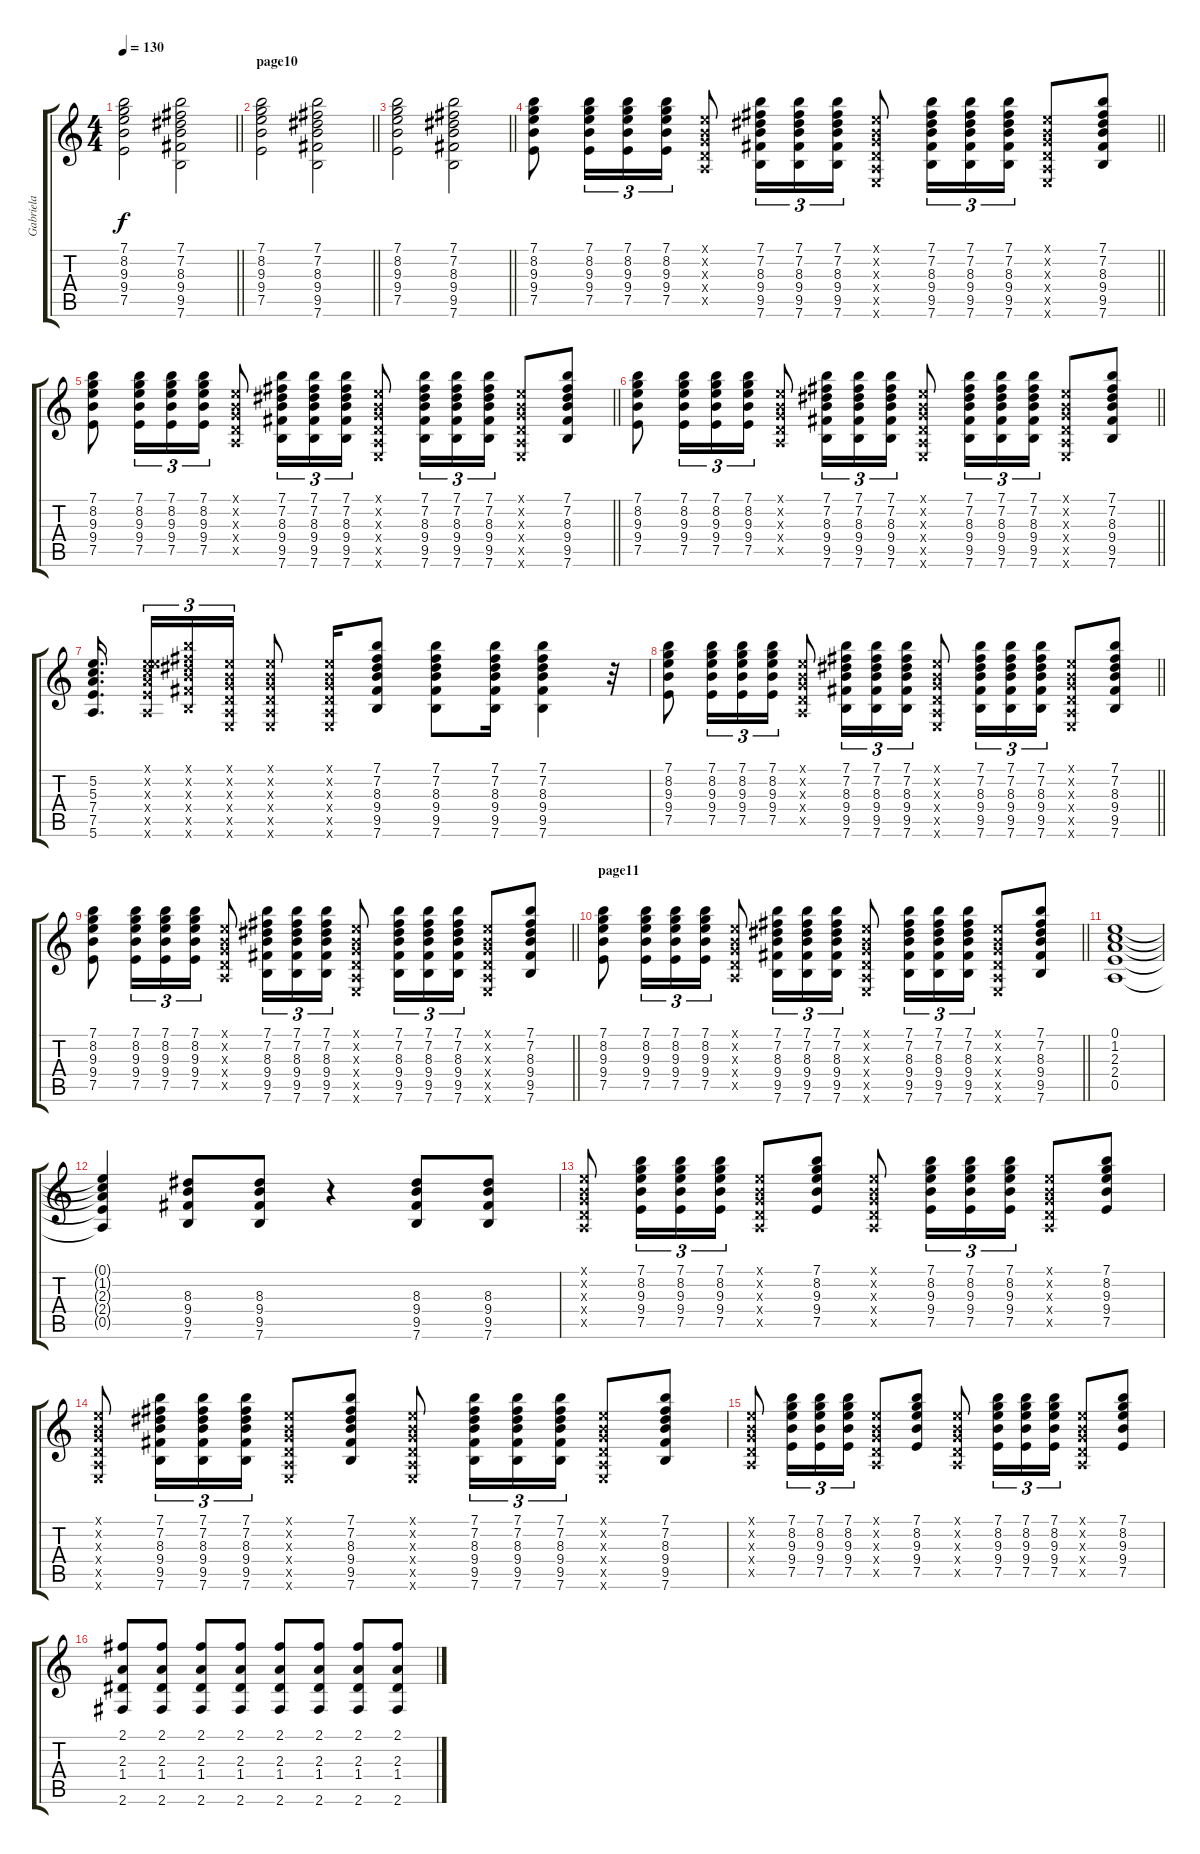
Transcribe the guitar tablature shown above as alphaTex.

\track ("Gabriela" "Gabriela") {instrument acousticguitarsteel}
\staff {score tabs}
\tuning (E4 B3 G3 D3 A2 E2) {hide}
\ts (4 4)
\tempo 130
\clef g2
\barLineRight lightlight
\ks c
(7.1 8.2 9.3 9.4 7.5).2{dy f} (7.1 7.2 8.3 9.4 9.5 7.6).2 |
\section ("" "page10")
\barLineRight lightlight
(7.1 8.2 9.3 9.4 7.5).2 (7.1 7.2 8.3 9.4 9.5 7.6).2 |
\barLineRight lightlight
(7.1 8.2 9.3 9.4 7.5).2 (7.1 7.2 8.3 9.4 9.5 7.6).2 |
\barLineRight lightlight
(7.1 8.2 9.3 9.4 7.5).8 (7.1 8.2 9.3 9.4 7.5).16{tu (3 2)} (7.1 8.2 9.3 9.4 7.5).16{tu (3 2)} (7.1 8.2 9.3 9.4 7.5).16{tu (3 2)} (0.1{x} 0.2{x} 0.3{x} 0.4{x} 0.5{x}).8 (7.1 7.2 8.3 9.4 9.5 7.6).16{tu (3 2)} (7.1 7.2 8.3 9.4 9.5 7.6).16{tu (3 2)} (7.1 7.2 8.3 9.4 9.5 7.6).16{tu (3 2)} (0.1{x} 0.2{x} 0.3{x} 0.4{x} 0.5{x} 0.6{x}).8 (7.1 7.2 8.3 9.4 9.5 7.6).16{tu (3 2)} (7.1 7.2 8.3 9.4 9.5 7.6).16{tu (3 2)} (7.1 7.2 8.3 9.4 9.5 7.6).16{tu (3 2)} (0.1{x} 0.2{x} 0.3{x} 0.4{x} 0.5{x} 0.6{x}).8 (7.1 7.2 8.3 9.4 9.5 7.6).8 |
\barLineRight lightlight
(7.1 8.2 9.3 9.4 7.5).8 (7.1 8.2 9.3 9.4 7.5).16{tu (3 2)} (7.1 8.2 9.3 9.4 7.5).16{tu (3 2)} (7.1 8.2 9.3 9.4 7.5).16{tu (3 2)} (0.1{x} 0.2{x} 0.3{x} 0.4{x} 0.5{x}).8 (7.1 7.2 8.3 9.4 9.5 7.6).16{tu (3 2)} (7.1 7.2 8.3 9.4 9.5 7.6).16{tu (3 2)} (7.1 7.2 8.3 9.4 9.5 7.6).16{tu (3 2)} (0.1{x} 0.2{x} 0.3{x} 0.4{x} 0.5{x} 0.6{x}).8 (7.1 7.2 8.3 9.4 9.5 7.6).16{tu (3 2)} (7.1 7.2 8.3 9.4 9.5 7.6).16{tu (3 2)} (7.1 7.2 8.3 9.4 9.5 7.6).16{tu (3 2)} (0.1{x} 0.2{x} 0.3{x} 0.4{x} 0.5{x} 0.6{x}).8 (7.1 7.2 8.3 9.4 9.5 7.6).8 |
\barLineRight lightlight
(7.1 8.2 9.3 9.4 7.5).8 (7.1 8.2 9.3 9.4 7.5).16{tu (3 2)} (7.1 8.2 9.3 9.4 7.5).16{tu (3 2)} (7.1 8.2 9.3 9.4 7.5).16{tu (3 2)} (0.1{x} 0.2{x} 0.3{x} 0.4{x} 0.5{x}).8 (7.1 7.2 8.3 9.4 9.5 7.6).16{tu (3 2)} (7.1 7.2 8.3 9.4 9.5 7.6).16{tu (3 2)} (7.1 7.2 8.3 9.4 9.5 7.6).16{tu (3 2)} (0.1{x} 0.2{x} 0.3{x} 0.4{x} 0.5{x} 0.6{x}).8 (7.1 7.2 8.3 9.4 9.5 7.6).16{tu (3 2)} (7.1 7.2 8.3 9.4 9.5 7.6).16{tu (3 2)} (7.1 7.2 8.3 9.4 9.5 7.6).16{tu (3 2)} (0.1{x} 0.2{x} 0.3{x} 0.4{x} 0.5{x} 0.6{x}).8 (7.1 7.2 8.3 9.4 9.5 7.6).8 |
(5.2 5.3 7.4 7.5 5.6).16{d beam splitsecondary} (0.1{x} 5.2{x} 5.3{x} 7.4{x} 7.5{x} 5.6{x}).16{tu (3 2)} (7.1{x} 7.2{x} 8.3{x} 9.4{x} 9.5{x} 7.6{x}).16{tu (3 2)} (0.1{x} 0.2{x} 0.3{x} 0.4{x} 0.5{x} 0.6{x}).16{tu (3 2)} (0.1{x} 0.2{x} 0.3{x} 0.4{x} 0.5{x} 0.6{x}).8 (0.1{x} 0.2{x} 0.3{x} 0.4{x} 0.5{x} 0.6{x}).16 (7.1 7.2 8.3 9.4 9.5 7.6).8 (7.1 7.2 8.3 9.4 9.5 7.6).8 (7.1 7.2 8.3 9.4 9.5 7.6).16 (7.1 7.2 8.3 9.4 9.5 7.6).4 r.32 |
\barLineRight lightlight
(7.1 8.2 9.3 9.4 7.5).8 (7.1 8.2 9.3 9.4 7.5).16{tu (3 2)} (7.1 8.2 9.3 9.4 7.5).16{tu (3 2)} (7.1 8.2 9.3 9.4 7.5).16{tu (3 2)} (0.1{x} 0.2{x} 0.3{x} 0.4{x} 0.5{x}).8 (7.1 7.2 8.3 9.4 9.5 7.6).16{tu (3 2)} (7.1 7.2 8.3 9.4 9.5 7.6).16{tu (3 2)} (7.1 7.2 8.3 9.4 9.5 7.6).16{tu (3 2)} (0.1{x} 0.2{x} 0.3{x} 0.4{x} 0.5{x} 0.6{x}).8 (7.1 7.2 8.3 9.4 9.5 7.6).16{tu (3 2)} (7.1 7.2 8.3 9.4 9.5 7.6).16{tu (3 2)} (7.1 7.2 8.3 9.4 9.5 7.6).16{tu (3 2)} (0.1{x} 0.2{x} 0.3{x} 0.4{x} 0.5{x} 0.6{x}).8 (7.1 7.2 8.3 9.4 9.5 7.6).8 |
\barLineRight lightlight
(7.1 8.2 9.3 9.4 7.5).8 (7.1 8.2 9.3 9.4 7.5).16{tu (3 2)} (7.1 8.2 9.3 9.4 7.5).16{tu (3 2)} (7.1 8.2 9.3 9.4 7.5).16{tu (3 2)} (0.1{x} 0.2{x} 0.3{x} 0.4{x} 0.5{x}).8 (7.1 7.2 8.3 9.4 9.5 7.6).16{tu (3 2)} (7.1 7.2 8.3 9.4 9.5 7.6).16{tu (3 2)} (7.1 7.2 8.3 9.4 9.5 7.6).16{tu (3 2)} (0.1{x} 0.2{x} 0.3{x} 0.4{x} 0.5{x} 0.6{x}).8 (7.1 7.2 8.3 9.4 9.5 7.6).16{tu (3 2)} (7.1 7.2 8.3 9.4 9.5 7.6).16{tu (3 2)} (7.1 7.2 8.3 9.4 9.5 7.6).16{tu (3 2)} (0.1{x} 0.2{x} 0.3{x} 0.4{x} 0.5{x} 0.6{x}).8 (7.1 7.2 8.3 9.4 9.5 7.6).8 |
\section ("" "page11")
\barLineRight lightlight
(7.1 8.2 9.3 9.4 7.5).8 (7.1 8.2 9.3 9.4 7.5).16{tu (3 2)} (7.1 8.2 9.3 9.4 7.5).16{tu (3 2)} (7.1 8.2 9.3 9.4 7.5).16{tu (3 2)} (0.1{x} 0.2{x} 0.3{x} 0.4{x} 0.5{x}).8 (7.1 7.2 8.3 9.4 9.5 7.6).16{tu (3 2)} (7.1 7.2 8.3 9.4 9.5 7.6).16{tu (3 2)} (7.1 7.2 8.3 9.4 9.5 7.6).16{tu (3 2)} (0.1{x} 0.2{x} 0.3{x} 0.4{x} 0.5{x} 0.6{x}).8 (7.1 7.2 8.3 9.4 9.5 7.6).16{tu (3 2)} (7.1 7.2 8.3 9.4 9.5 7.6).16{tu (3 2)} (7.1 7.2 8.3 9.4 9.5 7.6).16{tu (3 2)} (0.1{x} 0.2{x} 0.3{x} 0.4{x} 0.5{x} 0.6{x}).8 (7.1 7.2 8.3 9.4 9.5 7.6).8 |
(0.1 1.2 2.3 2.4 0.5).1 |
(0.1{t} 1.2{t} 2.3{t} 2.4{t} 0.5{t}).4 (8.3 9.4 9.5 7.6).8 (8.3 9.4 9.5 7.6).8 r.4 (8.3 9.4 9.5 7.6).8 (8.3 9.4 9.5 7.6).8 |
(0.1{x} 0.2{x} 0.3{x} 0.4{x} 0.5{x}).8 (7.1 8.2 9.3 9.4 7.5).16{tu (3 2)} (7.1 8.2 9.3 9.4 7.5).16{tu (3 2)} (7.1 8.2 9.3 9.4 7.5).16{tu (3 2)} (0.1{x} 0.2{x} 0.3{x} 0.4{x} 0.5{x}).8 (7.1 8.2 9.3 9.4 7.5).8 (0.1{x} 0.2{x} 0.3{x} 0.4{x} 0.5{x}).8 (7.1 8.2 9.3 9.4 7.5).16{tu (3 2)} (7.1 8.2 9.3 9.4 7.5).16{tu (3 2)} (7.1 8.2 9.3 9.4 7.5).16{tu (3 2)} (0.1{x} 0.2{x} 0.3{x} 0.4{x} 0.5{x}).8 (7.1 8.2 9.3 9.4 7.5).8 |
(0.1{x} 0.2{x} 0.3{x} 0.4{x} 0.5{x} 0.6{x}).8 (7.1 7.2 8.3 9.4 9.5 7.6).16{tu (3 2)} (7.1 7.2 8.3 9.4 9.5 7.6).16{tu (3 2)} (7.1 7.2 8.3 9.4 9.5 7.6).16{tu (3 2)} (0.1{x} 0.2{x} 0.3{x} 0.4{x} 0.5{x} 0.6{x}).8 (7.1 7.2 8.3 9.4 9.5 7.6).8 (0.1{x} 0.2{x} 0.3{x} 0.4{x} 0.5{x} 0.6{x}).8 (7.1 7.2 8.3 9.4 9.5 7.6).16{tu (3 2)} (7.1 7.2 8.3 9.4 9.5 7.6).16{tu (3 2)} (7.1 7.2 8.3 9.4 9.5 7.6).16{tu (3 2)} (0.1{x} 0.2{x} 0.3{x} 0.4{x} 0.5{x} 0.6{x}).8 (7.1 7.2 8.3 9.4 9.5 7.6).8 |
(0.1{x} 0.2{x} 0.3{x} 0.4{x} 0.5{x}).8 (7.1 8.2 9.3 9.4 7.5).16{tu (3 2)} (7.1 8.2 9.3 9.4 7.5).16{tu (3 2)} (7.1 8.2 9.3 9.4 7.5).16{tu (3 2)} (0.1{x} 0.2{x} 0.3{x} 0.4{x} 0.5{x}).8 (7.1 8.2 9.3 9.4 7.5).8 (0.1{x} 0.2{x} 0.3{x} 0.4{x} 0.5{x}).8 (7.1 8.2 9.3 9.4 7.5).16{tu (3 2)} (7.1 8.2 9.3 9.4 7.5).16{tu (3 2)} (7.1 8.2 9.3 9.4 7.5).16{tu (3 2)} (0.1{x} 0.2{x} 0.3{x} 0.4{x} 0.5{x}).8 (7.1 8.2 9.3 9.4 7.5).8 |
(2.1 2.3 1.4 2.6).8 (2.1 2.3 1.4 2.6).8 (2.1 2.3 1.4 2.6).8 (2.1 2.3 1.4 2.6).8 (2.1 2.3 1.4 2.6).8 (2.1 2.3 1.4 2.6).8 (2.1 2.3 1.4 2.6).8 (2.1 2.3 1.4 2.6).8
